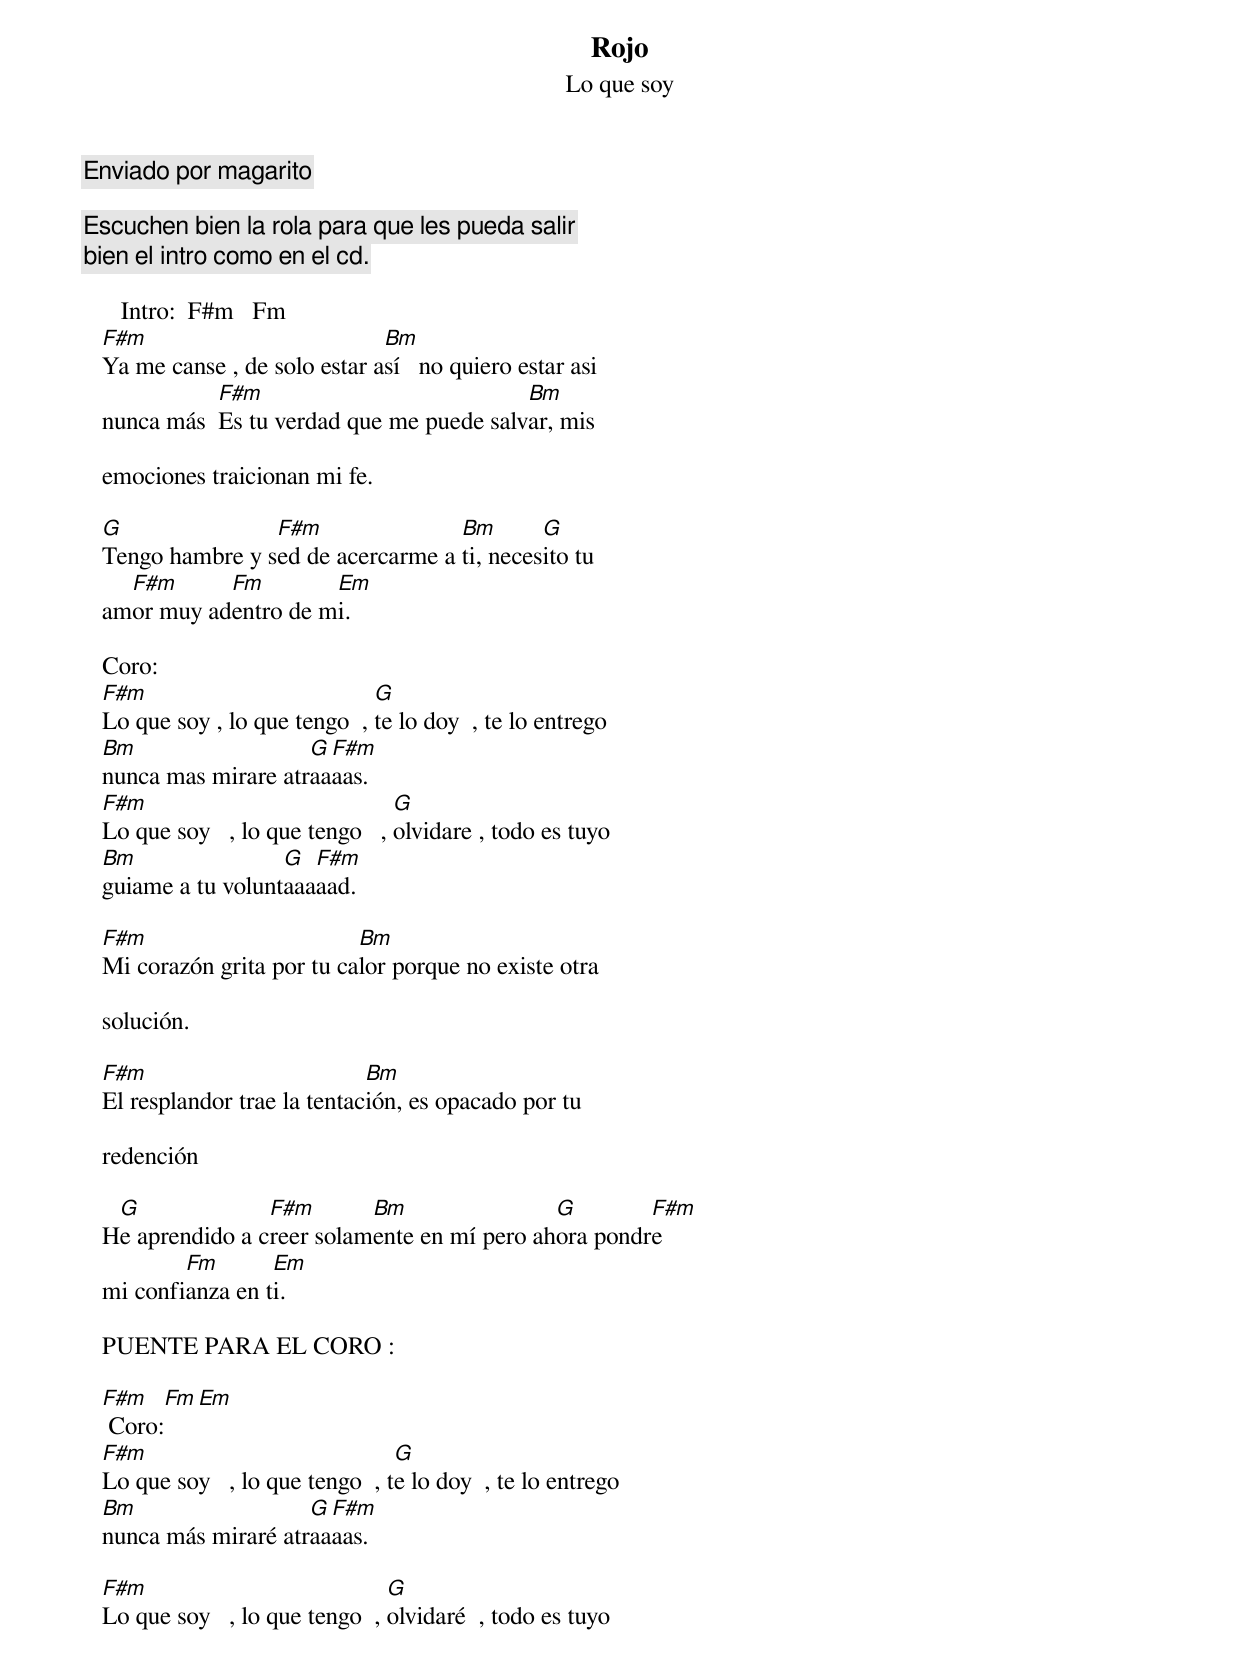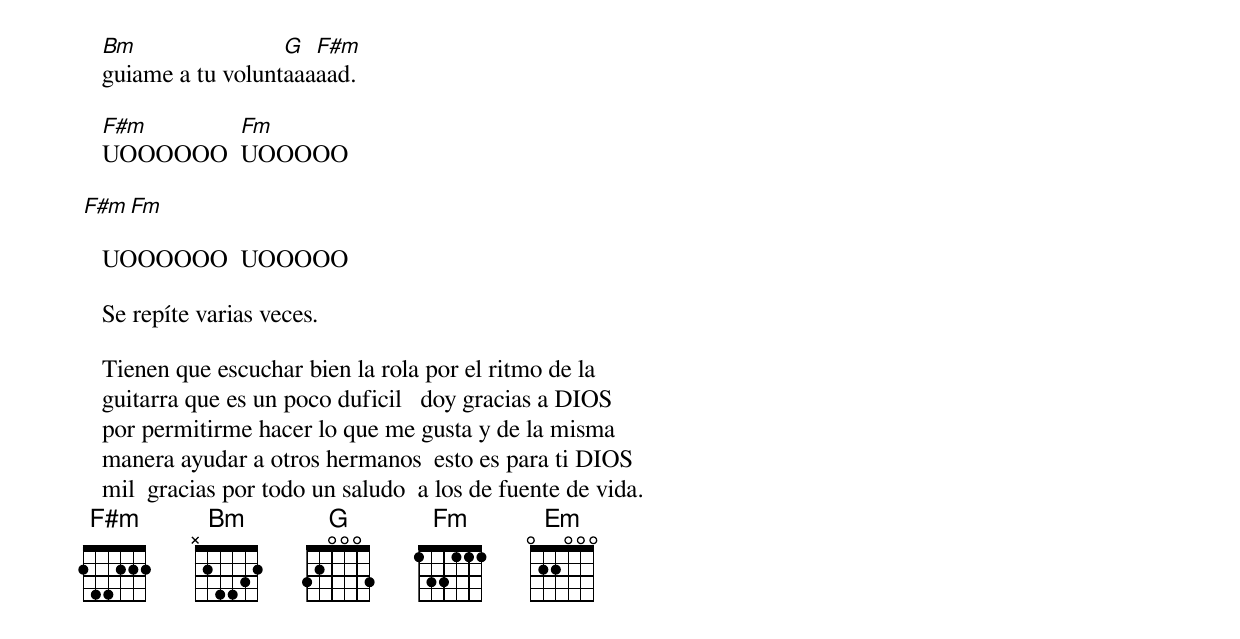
Rojo
Lo que soy
Enviado por magarito

   Escuchen bien la rola para que les pueda salir
   bien el intro como en el cd.

      Intro:  F#m   Fm
   F#m                          Bm
   Ya me canse , de solo estar así   no quiero estar asi
              F#m                           Bm
   nunca más  Es tu verdad que me puede salvar, mis

   emociones traicionan mi fe.

   G               F#m               Bm       G
   Tengo hambre y sed de acercarme a ti, necesito tu
     F#m      Fm        Em
   amor muy adentro de mi.

   Coro:
   F#m                          G
   Lo que soy , lo que tengo  , te lo doy  , te lo entrego
   Bm                  G F#m
   nunca mas mirare atraaaas.
   F#m                             G
   Lo que soy   , lo que tengo   , olvidare , todo es tuyo
   Bm                G  F#m
   guiame a tu voluntaaaaad.

   F#m                       Bm
   Mi corazón grita por tu calor porque no existe otra

   solución.

   F#m                         Bm
   El resplandor trae la tentación, es opacado por tu

   redención

    G              F#m       Bm                G        F#m
   He aprendido a creer solamente en mí pero ahora pondre
           Fm       Em
   mi confianza en ti.

   PUENTE PARA EL CORO :

   F#m   Fm   Em
    Coro:
   F#m                             G
   Lo que soy   , lo que tengo  , te lo doy  , te lo entrego
   Bm                  G F#m
   nunca más miraré atraaaas.

   F#m                            G
   Lo que soy   , lo que tengo  , olvidaré  , todo es tuyo
   Bm                G  F#m
   guiame a tu voluntaaaaad.

   F#m      Fm
   UOOOOOO  UOOOOO

   F#m      Fm

   UOOOOOO  UOOOOO

   Se repíte varias veces.

   Tienen que escuchar bien la rola por el ritmo de la
   guitarra que es un poco duficil   doy gracias a DIOS
   por permitirme hacer lo que me gusta y de la misma
   manera ayudar a otros hermanos  esto es para ti DIOS
   mil  gracias por todo un saludo  a los de fuente de vida.
